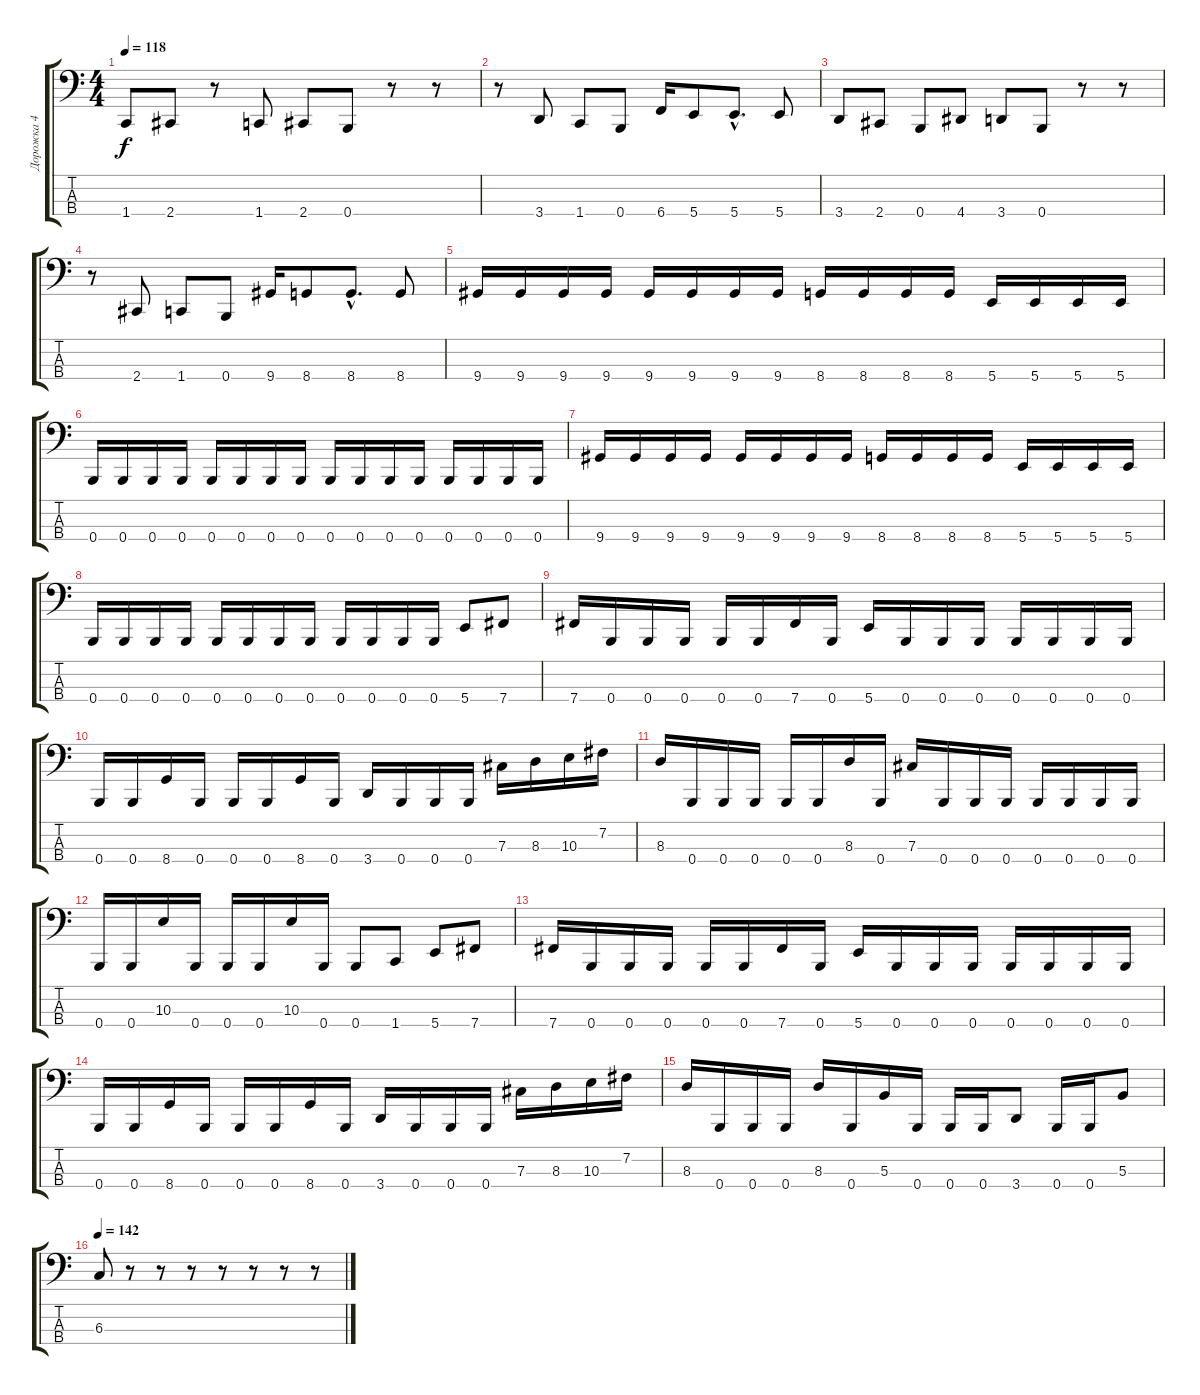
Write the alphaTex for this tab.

\track ("Дорожка 4" "Дорожка 4") {instrument electricbasspick}
\staff {score tabs}
\tuning (E2 B1 Gb1 B0) {hide}
\ts (4 4)
\tempo 118
\clef f4
\ks c
1.4.8{dy f} 2.4.8 r.8 1.4.8 2.4.8 0.4.8 r.8 r.8 |
r.8 3.4.8 1.4.8 0.4.8 6.4.16 5.4.8 5.4{hac}.8{d} 5.4.8 |
3.4.8 2.4.8 0.4.8 4.4.8 3.4.8 0.4.8 r.8 r.8 |
r.8 2.4.8 1.4.8 0.4.8 9.4.16 8.4.8 8.4{hac}.8{d} 8.4.8 |
9.4.16 9.4.16 9.4.16 9.4.16 9.4.16 9.4.16 9.4.16 9.4.16 8.4.16 8.4.16 8.4.16 8.4.16 5.4.16 5.4.16 5.4.16 5.4.16 |
0.4.16 0.4.16 0.4.16 0.4.16 0.4.16 0.4.16 0.4.16 0.4.16 0.4.16 0.4.16 0.4.16 0.4.16 0.4.16 0.4.16 0.4.16 0.4.16 |
9.4.16 9.4.16 9.4.16 9.4.16 9.4.16 9.4.16 9.4.16 9.4.16 8.4.16 8.4.16 8.4.16 8.4.16 5.4.16 5.4.16 5.4.16 5.4.16 |
0.4.16 0.4.16 0.4.16 0.4.16 0.4.16 0.4.16 0.4.16 0.4.16 0.4.16 0.4.16 0.4.16 0.4.16 5.4.8 7.4.8 |
7.4.16 0.4.16 0.4.16 0.4.16 0.4.16 0.4.16 7.4.16 0.4.16 5.4.16 0.4.16 0.4.16 0.4.16 0.4.16 0.4.16 0.4.16 0.4.16 |
0.4.16 0.4.16 8.4.16 0.4.16 0.4.16 0.4.16 8.4.16 0.4.16 3.4.16 0.4.16 0.4.16 0.4.16 7.3.16 8.3.16 10.3.16 7.2.16 |
8.3.16 0.4.16 0.4.16 0.4.16 0.4.16 0.4.16 8.3.16 0.4.16 7.3.16 0.4.16 0.4.16 0.4.16 0.4.16 0.4.16 0.4.16 0.4.16 |
0.4.16 0.4.16 10.3.16 0.4.16 0.4.16 0.4.16 10.3.16 0.4.16 0.4.8 1.4.8 5.4.8 7.4.8 |
7.4.16 0.4.16 0.4.16 0.4.16 0.4.16 0.4.16 7.4.16 0.4.16 5.4.16 0.4.16 0.4.16 0.4.16 0.4.16 0.4.16 0.4.16 0.4.16 |
0.4.16 0.4.16 8.4.16 0.4.16 0.4.16 0.4.16 8.4.16 0.4.16 3.4.16 0.4.16 0.4.16 0.4.16 7.3.16 8.3.16 10.3.16 7.2.16 |
8.3.16 0.4.16 0.4.16 0.4.16 8.3.16 0.4.16 5.3.16 0.4.16 0.4.16 0.4.16 3.4.8 0.4.16 0.4.16 5.3.8 |
\tempo 142
6.3.8 r.8 r.8 r.8 r.8 r.8 r.8 r.8
